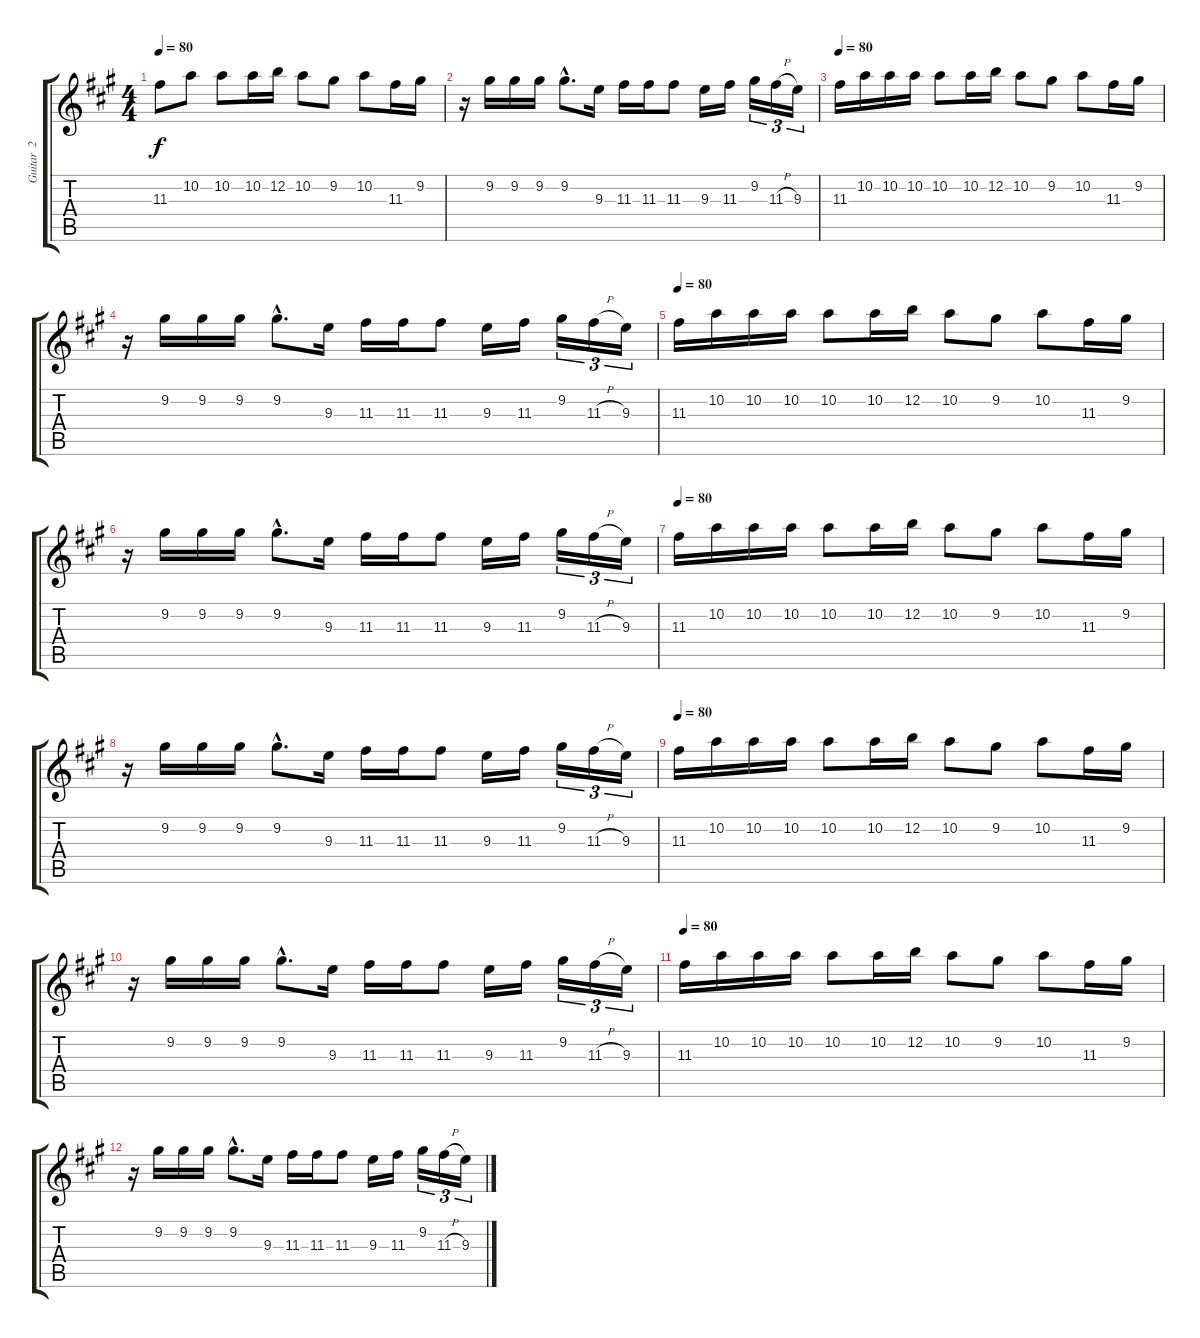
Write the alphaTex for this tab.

\track (" Guitar  2 (Dave)" " Guitar  2") {instrument distortionguitar}
\staff {score tabs}
\tuning (E4 B3 G3 D3 A2 E2) {hide}
\ts (4 4)
\tempo 80
\clef g2
\ks f#minor
11.3.8{dy f} 10.2.8 10.2.8 10.2.16 12.2.16 10.2.8 9.2.8 10.2.8 11.3.16 9.2.16 |
r.16 9.2.16 9.2.16 9.2.16 9.2{hac}.8{d} 9.3.16 11.3.16 11.3.16 11.3.8 9.3.16 11.3.16 9.2.16{tu (3 2)} 11.3{h}.16{tu (3 2)} 9.3.16{tu (3 2)} |
\tempo 80
11.3.16 10.2.16 10.2.16 10.2.16 10.2.8 10.2.16 12.2.16 10.2.8 9.2.8 10.2.8 11.3.16 9.2.16 |
r.16 9.2.16 9.2.16 9.2.16 9.2{hac}.8{d} 9.3.16 11.3.16 11.3.16 11.3.8 9.3.16 11.3.16 9.2.16{tu (3 2)} 11.3{h}.16{tu (3 2)} 9.3.16{tu (3 2)} |
\tempo 80
11.3.16 10.2.16 10.2.16 10.2.16 10.2.8 10.2.16 12.2.16 10.2.8 9.2.8 10.2.8 11.3.16 9.2.16 |
r.16 9.2.16 9.2.16 9.2.16 9.2{hac}.8{d} 9.3.16 11.3.16 11.3.16 11.3.8 9.3.16 11.3.16 9.2.16{tu (3 2)} 11.3{h}.16{tu (3 2)} 9.3.16{tu (3 2)} |
\tempo 80
11.3.16 10.2.16 10.2.16 10.2.16 10.2.8 10.2.16 12.2.16 10.2.8 9.2.8 10.2.8 11.3.16 9.2.16 |
r.16 9.2.16 9.2.16 9.2.16 9.2{hac}.8{d} 9.3.16 11.3.16 11.3.16 11.3.8 9.3.16 11.3.16 9.2.16{tu (3 2)} 11.3{h}.16{tu (3 2)} 9.3.16{tu (3 2)} |
\tempo 80
11.3.16 10.2.16 10.2.16 10.2.16 10.2.8 10.2.16 12.2.16 10.2.8 9.2.8 10.2.8 11.3.16 9.2.16 |
r.16 9.2.16 9.2.16 9.2.16 9.2{hac}.8{d} 9.3.16 11.3.16 11.3.16 11.3.8 9.3.16 11.3.16 9.2.16{tu (3 2)} 11.3{h}.16{tu (3 2)} 9.3.16{tu (3 2)} |
\tempo 80
11.3.16 10.2.16 10.2.16 10.2.16 10.2.8 10.2.16 12.2.16 10.2.8 9.2.8 10.2.8 11.3.16 9.2.16 |
r.16 9.2.16 9.2.16 9.2.16 9.2{hac}.8{d} 9.3.16 11.3.16 11.3.16 11.3.8 9.3.16 11.3.16 9.2.16{tu (3 2)} 11.3{h}.16{tu (3 2)} 9.3.16{tu (3 2)}
